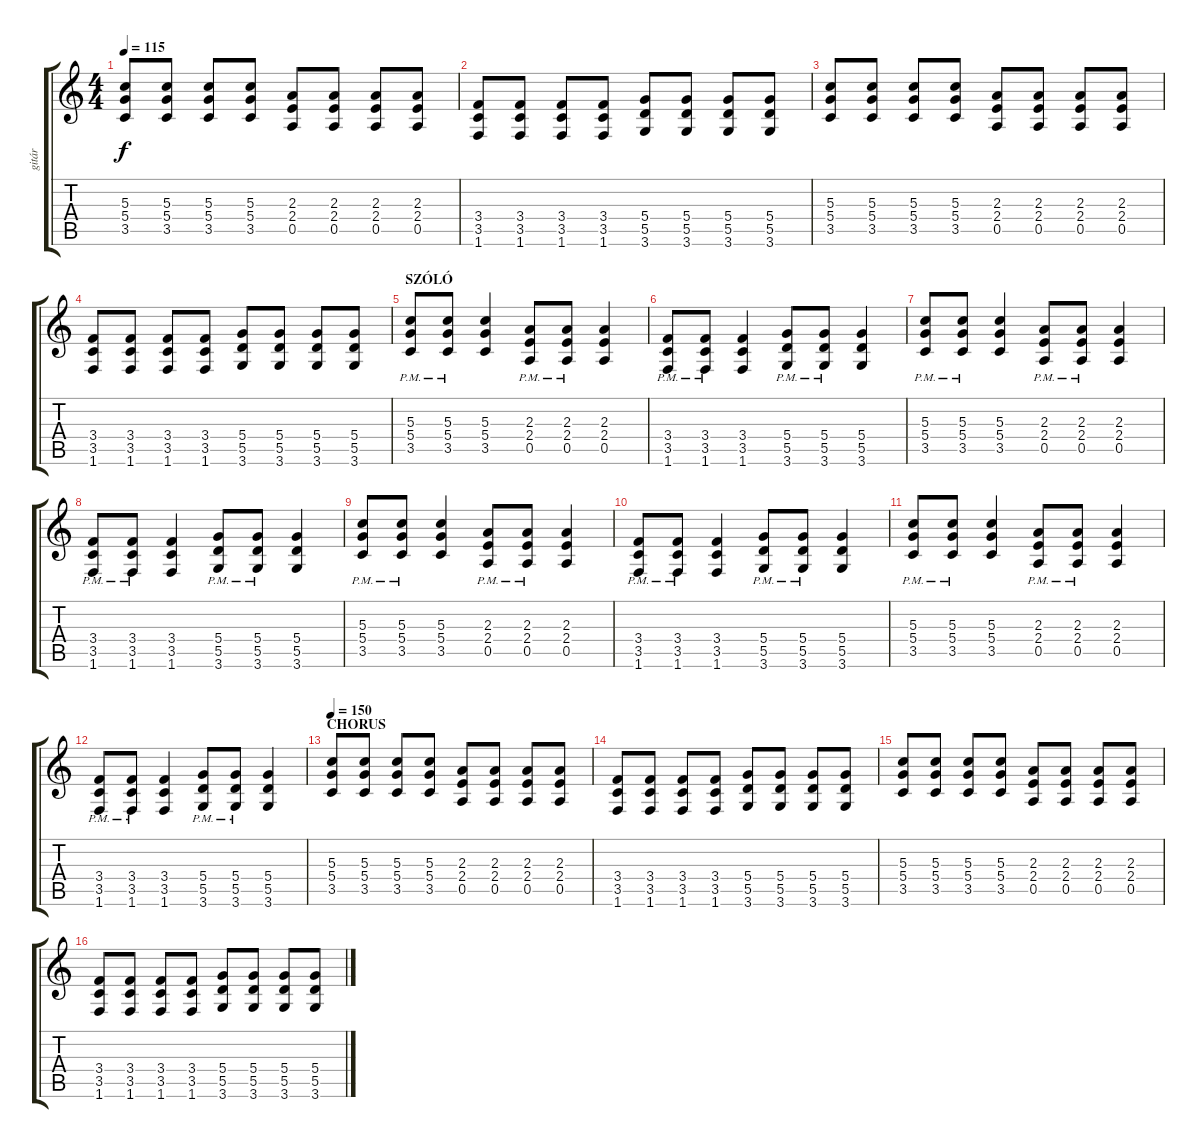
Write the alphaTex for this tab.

\track ("gitár" "gitár") {instrument distortionguitar}
\staff {score tabs}
\tuning (E4 B3 G3 D3 A2 E2) {hide}
\ts (4 4)
\tempo 115
\clef g2
\ks c
(5.3 5.4 3.5).8{dy f} (5.3 5.4 3.5).8 (5.3 5.4 3.5).8 (5.3 5.4 3.5).8 (2.3 2.4 0.5).8 (2.3 2.4 0.5).8 (2.3 2.4 0.5).8 (2.3 2.4 0.5).8 |
(3.4 3.5 1.6).8 (3.4 3.5 1.6).8 (3.4 3.5 1.6).8 (3.4 3.5 1.6).8 (5.4 5.5 3.6).8 (5.4 5.5 3.6).8 (5.4 5.5 3.6).8 (5.4 5.5 3.6).8 |
(5.3 5.4 3.5).8 (5.3 5.4 3.5).8 (5.3 5.4 3.5).8 (5.3 5.4 3.5).8 (2.3 2.4 0.5).8 (2.3 2.4 0.5).8 (2.3 2.4 0.5).8 (2.3 2.4 0.5).8 |
(3.4 3.5 1.6).8 (3.4 3.5 1.6).8 (3.4 3.5 1.6).8 (3.4 3.5 1.6).8 (5.4 5.5 3.6).8 (5.4 5.5 3.6).8 (5.4 5.5 3.6).8 (5.4 5.5 3.6).8 |
\section ("" "SZÓLÓ")
(5.3{pm} 5.4{pm} 3.5{pm}).8 (5.3{pm} 5.4{pm} 3.5{pm}).8 (5.3 5.4 3.5).4 (2.3{pm} 2.4{pm} 0.5{pm}).8 (2.3{pm} 2.4{pm} 0.5{pm}).8 (2.3 2.4 0.5).4 |
(3.4{pm} 3.5{pm} 1.6{pm}).8 (3.4{pm} 3.5{pm} 1.6{pm}).8 (3.4 3.5 1.6).4 (5.4{pm} 5.5{pm} 3.6{pm}).8 (5.4{pm} 5.5{pm} 3.6{pm}).8 (5.4 5.5 3.6).4 |
(5.3{pm} 5.4{pm} 3.5{pm}).8 (5.3{pm} 5.4{pm} 3.5{pm}).8 (5.3 5.4 3.5).4 (2.3{pm} 2.4{pm} 0.5{pm}).8 (2.3{pm} 2.4{pm} 0.5{pm}).8 (2.3 2.4 0.5).4 |
(3.4{pm} 3.5{pm} 1.6{pm}).8 (3.4{pm} 3.5{pm} 1.6{pm}).8 (3.4 3.5 1.6).4 (5.4{pm} 5.5{pm} 3.6{pm}).8 (5.4{pm} 5.5{pm} 3.6{pm}).8 (5.4 5.5 3.6).4 |
(5.3{pm} 5.4{pm} 3.5{pm}).8 (5.3{pm} 5.4{pm} 3.5{pm}).8 (5.3 5.4 3.5).4 (2.3{pm} 2.4{pm} 0.5{pm}).8 (2.3{pm} 2.4{pm} 0.5{pm}).8 (2.3 2.4 0.5).4 |
(3.4{pm} 3.5{pm} 1.6{pm}).8 (3.4{pm} 3.5{pm} 1.6{pm}).8 (3.4 3.5 1.6).4 (5.4{pm} 5.5{pm} 3.6{pm}).8 (5.4{pm} 5.5{pm} 3.6{pm}).8 (5.4 5.5 3.6).4 |
(5.3{pm} 5.4{pm} 3.5{pm}).8 (5.3{pm} 5.4{pm} 3.5{pm}).8 (5.3 5.4 3.5).4 (2.3{pm} 2.4{pm} 0.5{pm}).8 (2.3{pm} 2.4{pm} 0.5{pm}).8 (2.3 2.4 0.5).4 |
(3.4{pm} 3.5{pm} 1.6{pm}).8 (3.4{pm} 3.5{pm} 1.6{pm}).8 (3.4 3.5 1.6).4 (5.4{pm} 5.5{pm} 3.6{pm}).8 (5.4{pm} 5.5{pm} 3.6{pm}).8 (5.4 5.5 3.6).4 |
\section ("" "CHORUS")
\tempo 150
(5.3 5.4 3.5).8 (5.3 5.4 3.5).8 (5.3 5.4 3.5).8 (5.3 5.4 3.5).8 (2.3 2.4 0.5).8 (2.3 2.4 0.5).8 (2.3 2.4 0.5).8 (2.3 2.4 0.5).8 |
(3.4 3.5 1.6).8 (3.4 3.5 1.6).8 (3.4 3.5 1.6).8 (3.4 3.5 1.6).8 (5.4 5.5 3.6).8 (5.4 5.5 3.6).8 (5.4 5.5 3.6).8 (5.4 5.5 3.6).8 |
(5.3 5.4 3.5).8 (5.3 5.4 3.5).8 (5.3 5.4 3.5).8 (5.3 5.4 3.5).8 (2.3 2.4 0.5).8 (2.3 2.4 0.5).8 (2.3 2.4 0.5).8 (2.3 2.4 0.5).8 |
(3.4 3.5 1.6).8 (3.4 3.5 1.6).8 (3.4 3.5 1.6).8 (3.4 3.5 1.6).8 (5.4 5.5 3.6).8 (5.4 5.5 3.6).8 (5.4 5.5 3.6).8 (5.4 5.5 3.6).8
